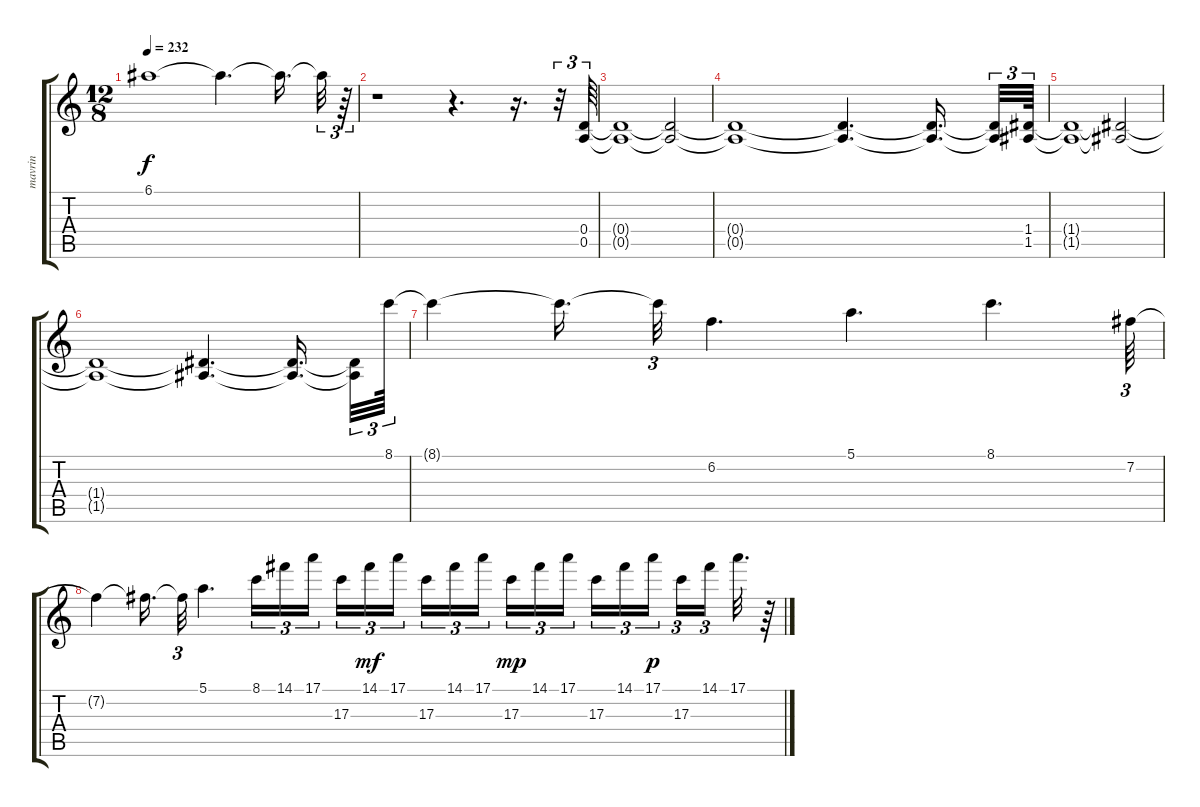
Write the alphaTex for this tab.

\track ("mavrin" "mavrin") {instrument overdrivenguitar}
\staff {score tabs}
\tuning (E4 B3 G3 D3 A2 E2) {hide}
\ts (12 8)
\tempo 232
\clef g2
\ks c
6.1{t}.1{dy f} 6.1{t}.4{d} 6.1{t}.16{d} 6.1{t}.32{tu (3 2)} r.64{tu (3 2)} |
r.1 r.4{d} r.16{d} r.32{tu (3 2)} (0.4 0.5).64{tu (3 2)} |
(0.4{t} 0.5{t}).1 (0.4{t} 0.5{t}).2 |
(0.4{t} 0.5{t}).1 (0.4{t} 0.5{t}).4{d} (0.4{t} 0.5{t}).16{d beam splitsecondary} (0.4{t} 0.5{t}).32{tu (3 2)} (1.4 1.5).64{tu (3 2)} |
(1.4{t} 1.5{t}).1 (1.4{t} 1.5{t}).2 |
(1.4{t} 1.5{t}).1 (1.4{t} 1.5{t}).4{d} (1.4{t} 1.5{t}).16{d beam splitsecondary} (1.4{t} 1.5{t}).32{tu (3 2)} 8.1.64{tu (3 2)} |
8.1{t}.4 8.1{t}.16{d} 8.1{t}.32{tu (3 2)} 6.2.4{d} 5.1.4{d} 8.1.4{d} 7.2.64{tu (3 2)} |
7.2{t}.4 7.2{t}.16{d} 7.2{t}.32{tu (3 2)} 5.1.4{d} 8.1.16{tu (3 2)} 14.1.16{tu (3 2)} 17.1.16{tu (3 2) beam splitsecondary} 17.3.16{tu (3 2)} 14.1.16{tu (3 2) dy mf} 17.1.16{tu (3 2) beam splitsecondary} 17.3.16{tu (3 2)} 14.1.16{tu (3 2)} 17.1.16{tu (3 2) beam splitsecondary} 17.3.16{tu (3 2) dy mp} 14.1.16{tu (3 2)} 17.1.16{tu (3 2) beam splitsecondary} 17.3.16{tu (3 2)} 14.1.16{tu (3 2)} 17.1.16{tu (3 2) dy p beam splitsecondary} 17.3.16{tu (3 2)} 14.1.16{tu (3 2) beam splitsecondary} 17.1.32{d} r.64
